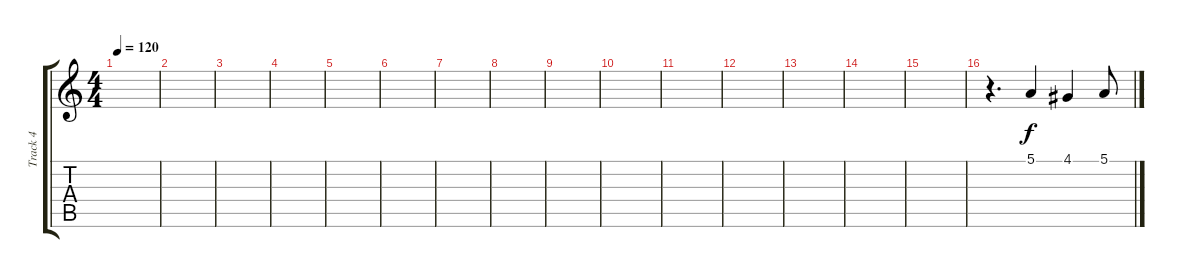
\track ("Track 4" "Track 4") {instrument tenorsax}
\staff {score tabs}
\tuning (E4 B3 G3 D3 A2 E2) {hide}
\ts (4 4)
\tempo 120
\clef g2
\ks c
|
|
|
|
|
|
|
|
|
|
|
|
|
|
|
r.4{d} 5.1.4 4.1.4 5.1.8
